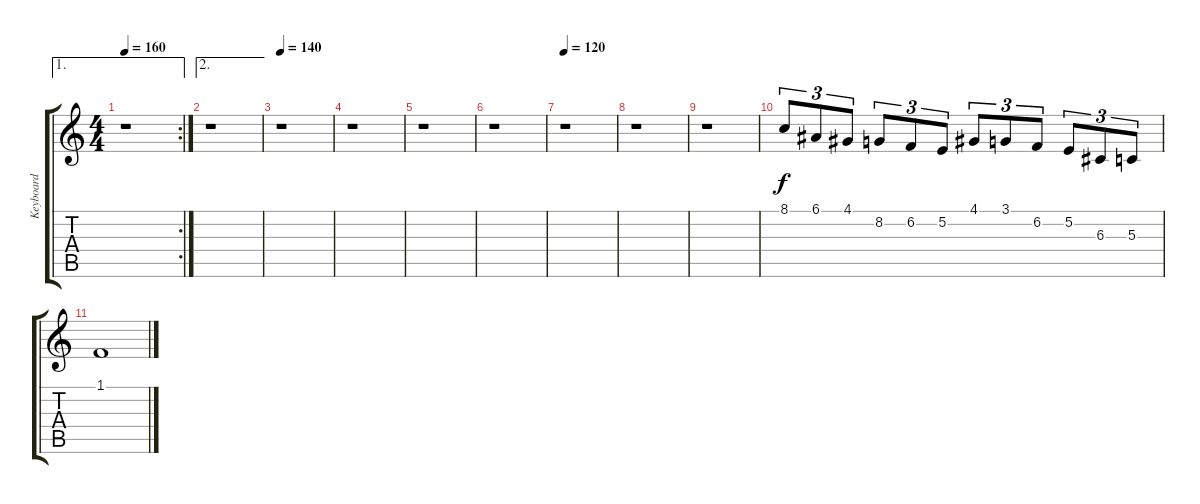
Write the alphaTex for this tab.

\track ("Keyboard" "Keyboard") {instrument acousticgrandpiano}
\staff {score tabs}
\tuning (E4 B3 G3 D3 A2 D2) {hide}
\ae 1
\rc 2
\ts (4 4)
\tempo 160
\clef g2
\ks c
r.1{dy f} |
\ae 2
r.1 |
\tempo 140
r.1 |
r.1 |
r.1 |
r.1 |
\tempo 120
r.1 |
r.1 |
r.1 |
8.1.8{tu (3 2) volume 15 instrument stringensemble1} 6.1.8{tu (3 2)} 4.1.8{tu (3 2)} 8.2.8{tu (3 2)} 6.2.8{tu (3 2)} 5.2.8{tu (3 2)} 4.1.8{tu (3 2)} 3.1.8{tu (3 2)} 6.2.8{tu (3 2)} 5.2.8{tu (3 2)} 6.3.8{tu (3 2)} 5.3.8{tu (3 2)} |
1.1.1
